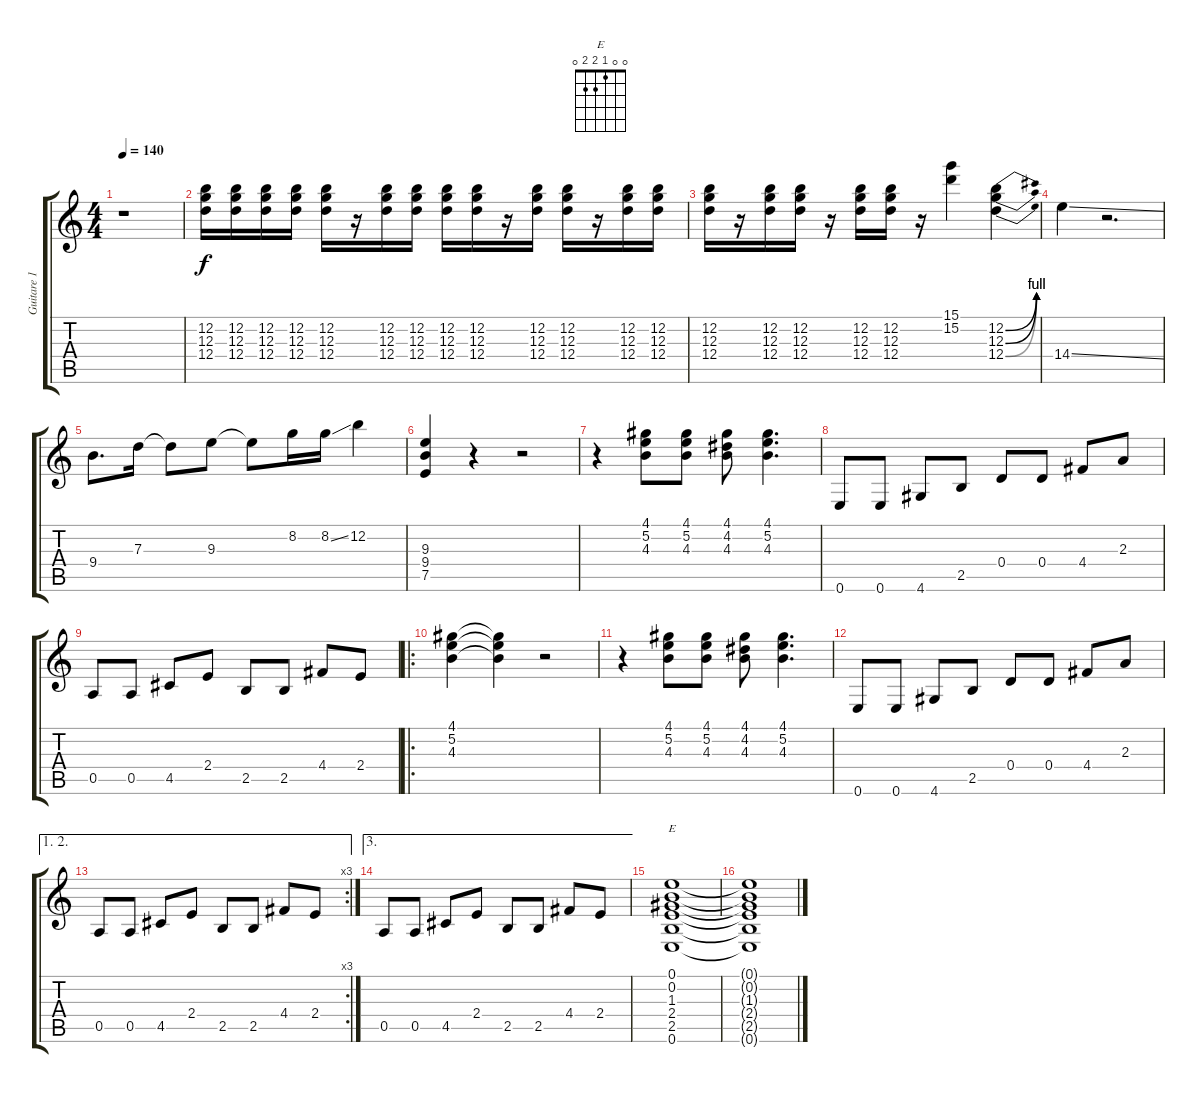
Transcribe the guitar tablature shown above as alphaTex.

\track ("Guitare 1" "Guitare 1") {instrument overdrivenguitar}
\staff {score tabs}
\tuning (E4 B3 G3 D3 A2 E2) {hide}
\chord ("E" 0 0 1 2 2 0)
\ts (4 4)
\tempo 140
\clef g2
\ks c
r.1{dy f} |
(12.2 12.3 12.4).16 (12.2 12.3 12.4).16 (12.2 12.3 12.4).16 (12.2 12.3 12.4).16 (12.2 12.3 12.4).16 r.16 (12.2 12.3 12.4).16 (12.2 12.3 12.4).16 (12.2 12.3 12.4).16 (12.2 12.3 12.4).16 r.16 (12.2 12.3 12.4).16 (12.2 12.3 12.4).16 r.16 (12.2 12.3 12.4).16 (12.2 12.3 12.4).16 |
(12.2 12.3 12.4).16 r.16 (12.2 12.3 12.4).16 (12.2 12.3 12.4).16 r.16 (12.2 12.3 12.4).16 (12.2 12.3 12.4).16 r.16 (15.1 15.2).4 (12.2{be (bend 0 0 60 4)} 12.3{be (bend 0 0 60 4)} 12.4{be (bend 0 0 60 4)}).4 |
14.4{ss}.4 r.2{d} |
9.4.8{d} 7.3.16 7.3{t}.8 9.3.8 9.3{t}.8 8.2.16 8.2{ss}.16 12.2.4 |
(9.3 9.4 7.5).4 r.4 r.2 |
r.4 (4.1 5.2 4.3).8 (4.1 5.2 4.3).8 (4.1 4.2 4.3).8 (4.1 5.2 4.3).4{d} |
0.6.8 0.6.8 4.6.8 2.5.8 0.4.8 0.4.8 4.4.8 2.3.8 |
0.5.8 0.5.8 4.5.8 2.4.8 2.5.8 2.5.8 4.4.8 2.4.8 |
\ro
(4.1 5.2 4.3).4 (4.1{t} 5.2{t} 4.3{t}).4 r.2 |
r.4 (4.1 5.2 4.3).8 (4.1 5.2 4.3).8 (4.1 4.2 4.3).8 (4.1 5.2 4.3).4{d} |
0.6.8 0.6.8 4.6.8 2.5.8 0.4.8 0.4.8 4.4.8 2.3.8 |
\ae (1 2)
\rc 3
0.5.8 0.5.8 4.5.8 2.4.8 2.5.8 2.5.8 4.4.8 2.4.8 |
\ae 3
0.5.8 0.5.8 4.5.8 2.4.8 2.5.8 2.5.8 4.4.8 2.4.8 |
(0.1 0.2 1.3 2.4 2.5 0.6).1{ch "E"} |
(0.1{t} 0.2{t} 1.3{t} 2.4{t} 2.5{t} 0.6{t}).1
